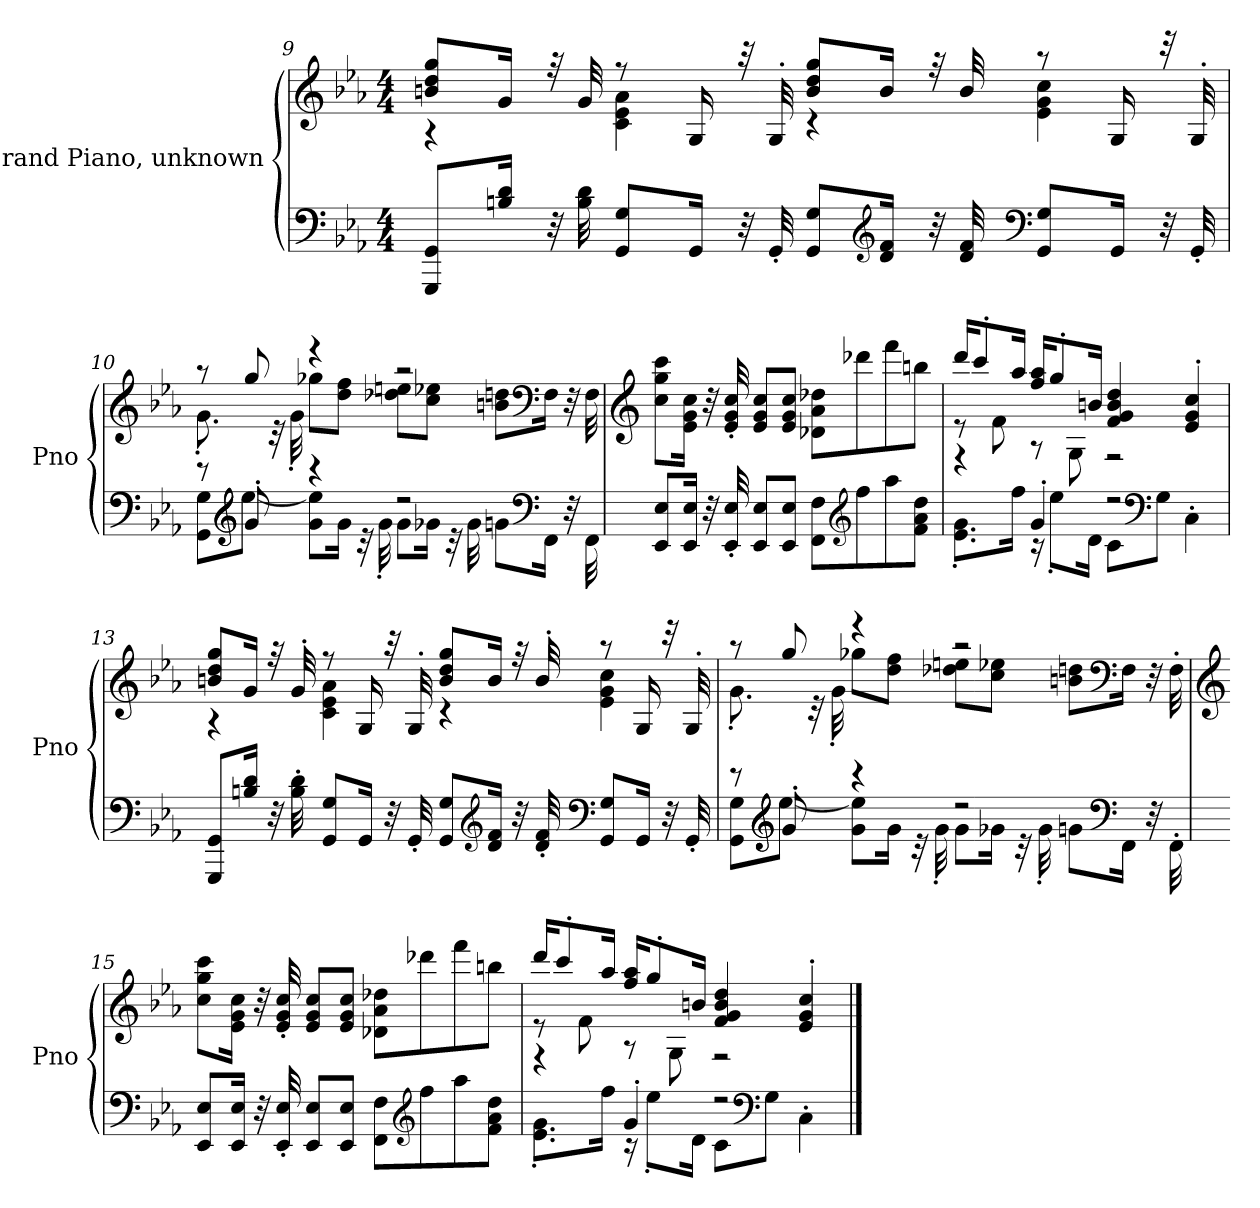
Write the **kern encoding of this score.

**kern	**kern
*part1	*part1
*staff2	*staff1
*I"Grand Piano, unknown	*
*I'Pno	*
*clefF4	*clefG2
*k[b-e-a-]	*k[b-e-a-]
*M4/4	*M4/4
=9	=9
*	*^
8GGG/ 8GG/L	8bn/ 8dd/ 8gg/L	4r
16Bn/ 16d/Jk	16g/Jk	.
32r	32r	.
32B\ 32d\	32g/	.
8GG/ 8G/L	8r	4c\ 4e-\ 4a-\
16GG/Jk	16G/	.
32r	32r	.
32GG'/	32G'/	.
8GG/ 8G/L	8b/ 8dd/ 8gg/L	4r
*clefG2	*	*
16d/ 16f/Jk	16b/Jk	.
32r	32r	.
32d/ 32f/	32b/	.
*clefF4	*	*
8GG/ 8G/L	8r	4e-\ 4g\ 4cc\
16GG/Jk	16G/	.
32r	32r	.
32GG'/	32G'/	.
!!LO:LB:g=z	!!
=10	=10	=10
*^	*	*
8r	8GG\ 8G\L	8r	8.g'\
*clefG2	*	*	*
8g'/	[8ee-\J	8gg/	.
.	.	.	32r
.	.	.	32g'\
4r	8g\ 8ee-\]L	4r	8gg-X\L
.	16g\Jk	.	8dd\ 8ff\J
.	32r	.	.
.	32g'\	.	.
2r	8g\L	2r	8dd-X\ 8een\L
.	16g-X\Jk	.	8cc\ 8ee-X\J
.	32r	.	.
.	32g-\	.	.
.	8gn\L	.	8bn\ 8ddn\L
*clefF4	*	*clefF4	*
.	16FF\Jk	.	16F\Jk
.	32r	.	32r
.	32FF\	.	32F\
*v	*v	*	*
*	*v	*v
=11	=11
*	*clefG2
8EE-/ 8E-/L	8cc\ 8gg\ 8ccc\L
16EE-/ 16E-/Jk	16e-\ 16g\ 16cc\Jk
32r	32r
32EE-/' 32E-/'	32e-/' 32g/' 32cc/'
8EE-/ 8E-/L	8e-/ 8g/ 8cc/L
8EE-/ 8E-/J	8e-/ 8g/ 8cc/J
8FF\ 8F\L	8d-X\ 8a-\ 8dd-X\L
*clefG2	*
8ff\	8ddd-X\
8aa-\	8fff\
8f\ 8a-\ 8dd\J	8bbn\J
!!LO:LB:g=z
=12	=12
*^	*^
4r	8.e-\' 8.g\'L	16ddd/KL	8r
.	.	8ccc'/	.
.	.	.	8f\
.	16ff\Jk	16aa-/Jk	.
4g'/	16r	16ff/ 16aa-/KL	8r
.	8ee-'\L	8gg'/	.
.	.	.	8G\
.	16d\Jk	16bn/Jk	.
2r	8c\L	4f/ 4g/ 4b/ 4dd/	2r
*clefF4	*	*	*
.	8G\J	.	.
.	4C'\	4e-/' 4g/' 4cc/'	.
*v	*v	*	*
=13	=13	=13
8GGG/ 8GG/L	8bn/ 8dd/ 8gg/L	4r
16Bn/ 16d/Jk	16g/Jk	.
32r	32r	.
32B\' 32d\'	32g'/	.
8GG/ 8G/L	8r	4c\ 4e-\ 4a-\
16GG/Jk	16G/	.
32r	32r	.
32GG'/	32G'/	.
8GG/ 8G/L	8b/ 8dd/ 8gg/L	4r
*clefG2	*	*
16d/ 16f/Jk	16b/Jk	.
32r	32r	.
32d/' 32f/'	32b'/	.
*clefF4	*	*
8GG/ 8G/L	8r	4e-\ 4g\ 4cc\
16GG/Jk	16G/	.
32r	32r	.
32GG'/	32G'/	.
!!LO:LB:g=z	!!
=14	=14	=14
*^	*	*
8r	8GG\ 8G\L	8r	8.g'\
*clefG2	*	*	*
8g'/	[8ee-\J	8gg/	.
.	.	.	32r
.	.	.	32g'\
4r	8g\ 8ee-\]L	4r	8gg-X\L
.	16g\Jk	.	8dd\ 8ff\J
.	32r	.	.
.	32g'\	.	.
2r	8g\L	2r	8dd-X\ 8een\L
.	16g-X\Jk	.	8cc\ 8ee-X\J
.	32r	.	.
.	32g-'\	.	.
.	8gn\L	.	8bn\ 8ddn\L
*clefF4	*	*clefF4	*
.	16FF\Jk	.	16F\Jk
.	32r	.	32r
.	32FF'\	.	32F'\
*v	*v	*	*
*	*v	*v
=15	=15
*	*clefG2
8EE-/ 8E-/L	8cc\ 8gg\ 8ccc\L
16EE-/ 16E-/Jk	16e-\ 16g\ 16cc\Jk
32r	32r
32EE-/' 32E-/'	32e-/' 32g/' 32cc/'
8EE-/ 8E-/L	8e-/ 8g/ 8cc/L
8EE-/ 8E-/J	8e-/ 8g/ 8cc/J
8FF\ 8F\L	8d-X\ 8a-\ 8dd-X\L
*clefG2	*
8ff\	8ddd-X\
8aa-\	8fff\
8f\ 8a-\ 8dd\J	8bbn\J
!!LO:LB:g=z
=16	=16
*^	*^
4r	8.e-\' 8.g\'L	16ddd/KL	8r
.	.	8ccc'/	.
.	.	.	8f\
.	16ff\Jk	16aa-/Jk	.
4g'/	16r	16ff/ 16aa-/KL	8r
.	8ee-'\L	8gg'/	.
.	.	.	8G\
.	16d\Jk	16bn/Jk	.
2r	8c\L	4f/ 4g/ 4b/ 4dd/	2r
*clefF4	*	*	*
.	8G\J	.	.
.	4C'\	4e-/' 4g/' 4cc/'	.
*v	*v	*	*
*	*v	*v
==	==
*-	*-
